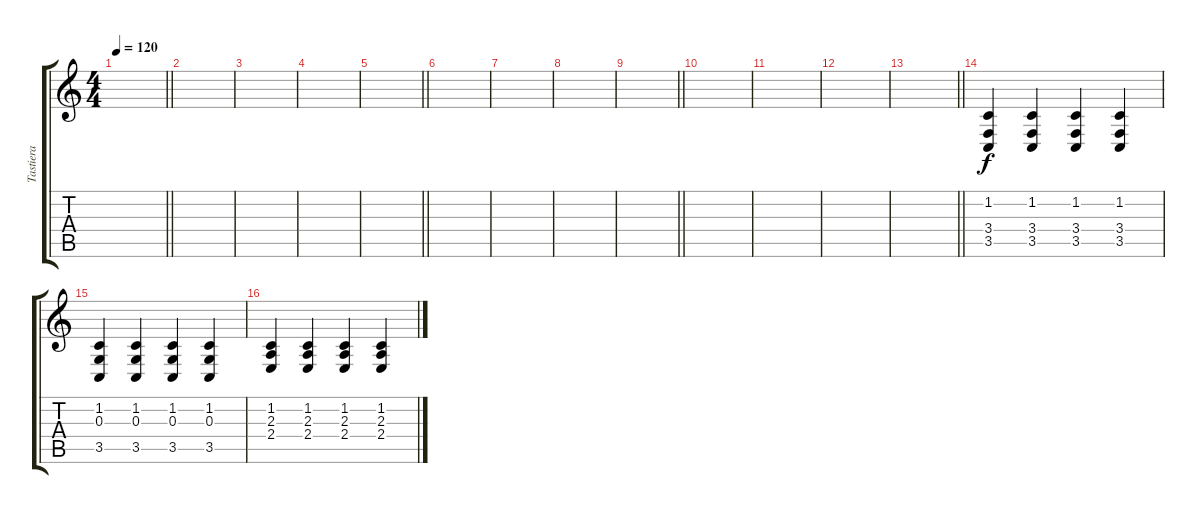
\track ("Tastiera" "Tastiera") {instrument pad6metallic}
\staff {score tabs}
\tuning (E4 B3 G3 D3 A2 E2) {hide}
\ts (4 4)
\tempo 120
\clef g2
\barLineRight lightlight
\ks c
|
|
|
|
\barLineRight lightlight
|
|
|
|
\barLineRight lightlight
|
|
|
|
\barLineRight lightlight
|
(1.2 3.4 3.5).4 (1.2 3.4 3.5).4 (1.2 3.4 3.5).4 (1.2 3.4 3.5).4 |
(1.2 0.3 3.5).4 (1.2 0.3 3.5).4 (1.2 0.3 3.5).4 (1.2 0.3 3.5).4 |
(1.2 2.3 2.4).4 (1.2 2.3 2.4).4 (1.2 2.3 2.4).4 (1.2 2.3 2.4).4
